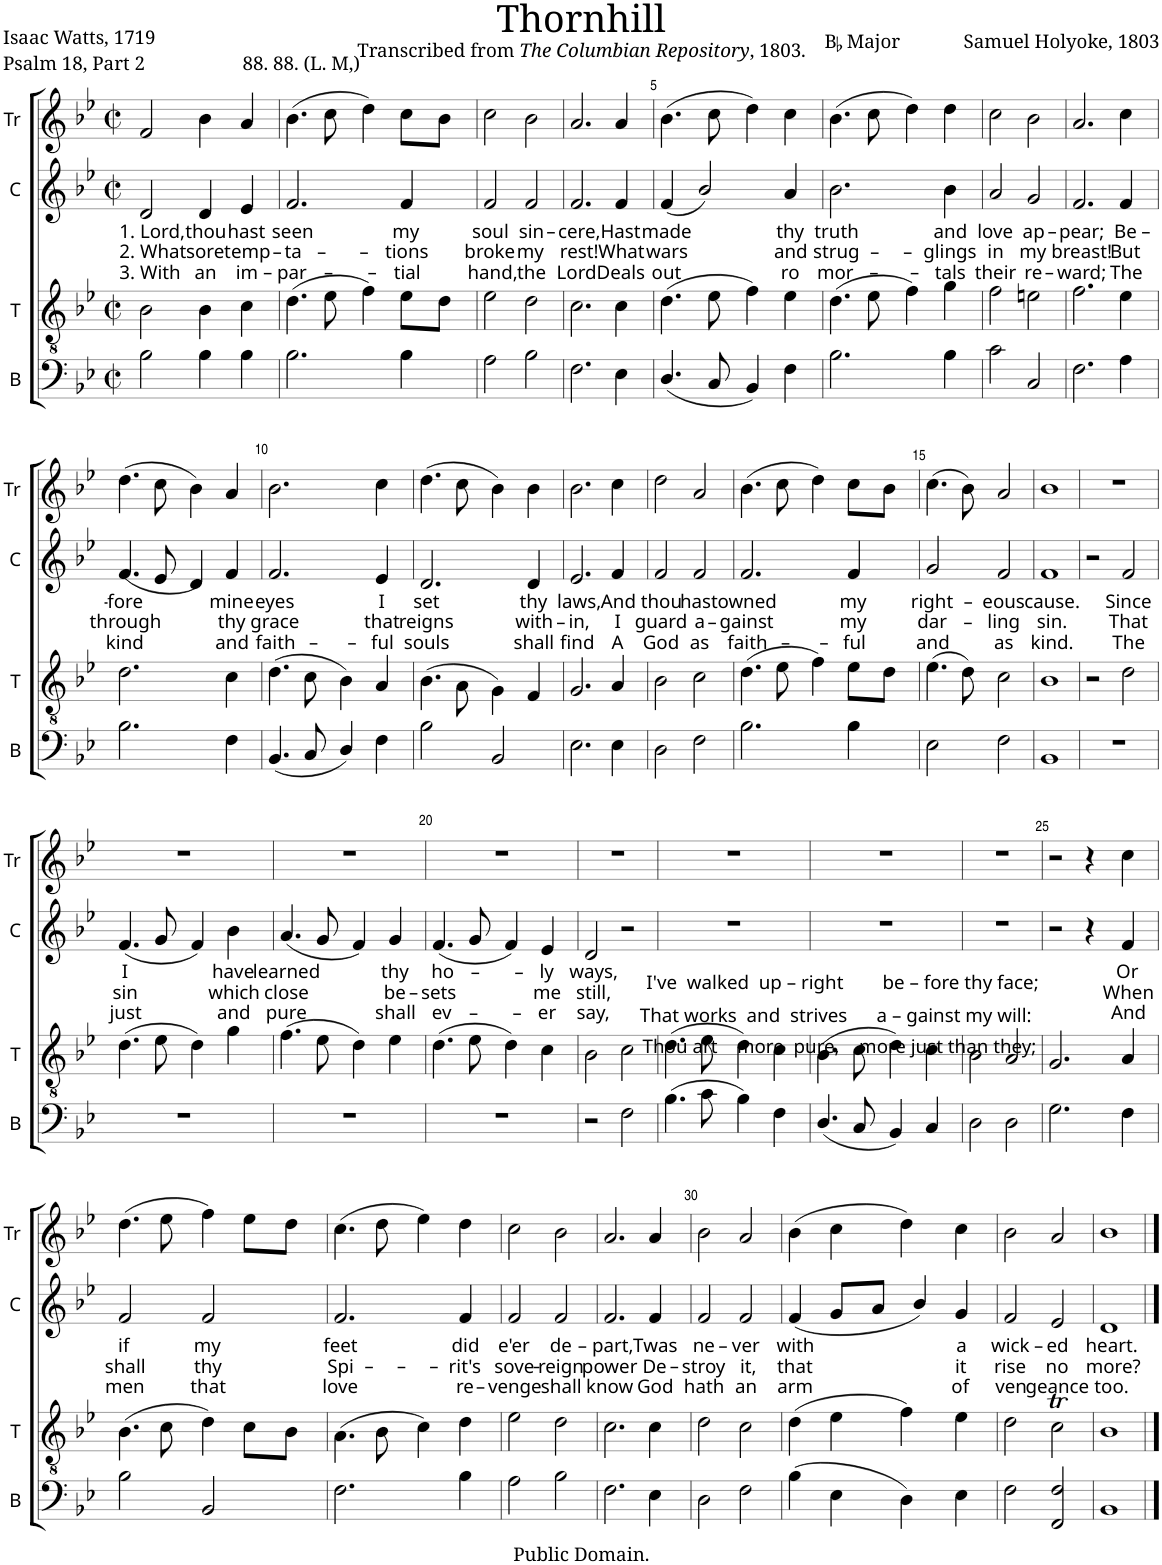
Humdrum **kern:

**kern	**kern	**kern	**text	**text	**text	**kern
*part4	*part3	*part2	*part2	*part2	*part2	*part1
*staff4	*staff3	*staff2	*staff2	*staff2	*staff2	*staff1
*I"B	*I"T	*I"C	*	*	*	*I"Tr
*I'B	*I'T	*I'C	*	*	*	*I'Tr
*clefF4	*clefGv2	*clefG2	*	*	*	*clefG2
*k[b-e-]	*k[b-e-]	*k[b-e-]	*	*	*	*k[b-e-]
*M2/2	*M2/2	*M2/2	*	*	*	*M2/2
*met(c|)	*met(c|)	*met(c|)	*	*	*	*met(c|)
=1	=1	=1	=1	=1	=1	=1
!	!	!	!LO:LY:b	!LO:LY:b	!LO:LY:b	!
2B-\	2B-\	2d/	1. Lord,	2. What	3. With	2f/
!	!	!	!LO:LY:b	!LO:LY:b	!LO:LY:b	!
4B-\	4B-\	4d/	thou	sore	an	4b-\
!	!	!	!LO:LY:b	!LO:LY:b	!LO:LY:b	!
4B-\	4c\	4e-/	hast	temp-	im-	4a/
=2	=2	=2	=2	=2	=2	=2
!	!	!	!LO:LY:b	!LO:LY:b	!LO:LY:b	!
2.B-\	(4.d\	2.f/	seen	-ta-	-par-	(4.b-\
.	8e-\	.	.	.	.	8cc\
.	4f\)	.	.	.	.	4dd\)
!	!	!	!LO:LY:b	!LO:LY:b	!LO:LY:b	!
4B-\	8e-\L	4f/	my	-tions	-tial	8cc\L
.	8d\J	.	.	.	.	8b-\J
=3	=3	=3	=3	=3	=3	=3
!	!	!	!LO:LY:b	!LO:LY:b	!LO:LY:b	!
2A\	2e-\	2f/	soul	broke	hand,	2cc\
!	!	!	!LO:LY:b	!LO:LY:b	!LO:LY:b	!
2B-\	2d\	2f/	sin-	my	the	2b-\
=4	=4	=4	=4	=4	=4	=4
!	!	!	!LO:LY:b	!LO:LY:b	!LO:LY:b	!
2.F\	2.c\	2.f/	-cere,	rest!	Lord	2.a/
!	!	!	!LO:LY:b	!LO:LY:b	!LO:LY:b	!
4E-\	4c\	4f/	Hast	What	Deals	4a/
=5	=5	=5	=5	=5	=5	=5
!	!	!	!LO:LY:b	!LO:LY:b	!LO:LY:b	!
(4.D/	(4.d\	(4f/	made	wars	out	(4.b-\
.	.	2b-/)	.	.	.	.
8C/	8e-\	.	.	.	.	8cc\
4BB-/)	4f\)	.	.	.	.	4dd\)
!	!	!	!LO:LY:b	!LO:LY:b	!LO:LY:b	!
4F\	4e-\	4a/	thy	and	ro	4cc\
=6	=6	=6	=6	=6	=6	=6
!	!	!	!LO:LY:b	!LO:LY:b	!LO:LY:b	!
2.B-\	(4.d\	2.b-\	truth	strug-	mor-	(4.b-\
.	8e-\	.	.	.	.	8cc\
.	4f\)	.	.	.	.	4dd\)
!	!	!	!LO:LY:b	!LO:LY:b	!LO:LY:b	!
4B-\	4g\	4b-\	and	-glings	-tals	4dd\
=7	=7	=7	=7	=7	=7	=7
!	!	!	!LO:LY:b	!LO:LY:b	!LO:LY:b	!
2c\	2f\	2a/	love	in	their	2cc\
!	!	!	!LO:LY:b	!LO:LY:b	!LO:LY:b	!
2C/	2en\	2g/	ap-	my	re-	2b-\
=8	=8	=8	=8	=8	=8	=8
!	!	!	!LO:LY:b	!LO:LY:b	!LO:LY:b	!
2.F\	2.f\	2.f/	-pear;	breast!	-ward;	2.a/
!	!	!	!LO:LY:b	!LO:LY:b	!LO:LY:b	!
4A\	4e-\	4f/	Be-	But	The	4cc\
!!LO:LB:g=z
=9	=9	=9	=9	=9	=9	=9
!	!	!	!LO:LY:b	!LO:LY:b	!LO:LY:b	!
2.B-\	2.d\	(4.f/	-fore	through	kind	(4.dd\
.	.	8e-/	.	.	.	8cc\
.	.	4d/)	.	.	.	4b-\)
!	!	!	!LO:LY:b	!LO:LY:b	!LO:LY:b	!
4F\	4c\	4f/	mine	thy	and	4a/
=10	=10	=10	=10	=10	=10	=10
!	!	!	!LO:LY:b	!LO:LY:b	!LO:LY:b	!
(4.BB-/	(4.d\	2.f/	eyes	grace	faith-	2.b-\
8C/	8c\	.	.	.	.	.
4D/)	4B-\)	.	.	.	.	.
!	!	!	!LO:LY:b	!LO:LY:b	!LO:LY:b	!
4F\	4A/	4e-/	I	that	-ful	4cc\
=11	=11	=11	=11	=11	=11	=11
!	!	!	!LO:LY:b	!LO:LY:b	!LO:LY:b	!
2B-\	(4.B-\	2.d/	set	reigns	souls	(4.dd\
.	8A\	.	.	.	.	8cc\
2BB-/	4G\)	.	.	.	.	4b-\)
!	!	!	!LO:LY:b	!LO:LY:b	!LO:LY:b	!
.	4F/	4d/	thy	with-	shall	4b-\
=12	=12	=12	=12	=12	=12	=12
!	!	!	!LO:LY:b	!LO:LY:b	!LO:LY:b	!
2.E-\	2.G/	2.e-/	laws,	-in,	find	2.b-\
!	!	!	!LO:LY:b	!LO:LY:b	!LO:LY:b	!
4E-\	4A/	4f/	And	I	A	4cc\
=13	=13	=13	=13	=13	=13	=13
!	!	!	!LO:LY:b	!LO:LY:b	!LO:LY:b	!
2D\	2B-\	2f/	thou	guard	God	2dd\
!	!	!	!LO:LY:b	!LO:LY:b	!LO:LY:b	!
2F\	2c\	2f/	hast	a-	as	2a/
=14	=14	=14	=14	=14	=14	=14
!	!	!	!LO:LY:b	!LO:LY:b	!LO:LY:b	!
2.B-\	(4.d\	2.f/	owned	-gainst	faith-	(4.b-\
.	8e-\	.	.	.	.	8cc\
.	4f\)	.	.	.	.	4dd\)
!	!	!	!LO:LY:b	!LO:LY:b	!LO:LY:b	!
4B-\	8e-\L	4f/	my	my	-ful	8cc\L
.	8d\J	.	.	.	.	8b-\J
=15	=15	=15	=15	=15	=15	=15
!	!	!	!LO:LY:b	!LO:LY:b	!LO:LY:b	!
2E-\	(4.e-\	2g/	right-	dar-	and	(4.cc\
.	8d\)	.	.	.	.	8b-\)
!	!	!	!LO:LY:b	!LO:LY:b	!LO:LY:b	!
2F\	2c\	2f/	-eous	-ling	as	2a/
=16	=16	=16	=16	=16	=16	=16
!	!	!	!LO:LY:b	!LO:LY:b	!LO:LY:b	!
1BB-	1B-	1f	cause.	sin.	kind.	1b-
=17	=17	=17	=17	=17	=17	=17
1r	2r	2r	.	.	.	1r
!	!	!	!LO:LY:b	!LO:LY:b	!LO:LY:b	!
.	2d\	2f/	Since	That	The	.
!!LO:LB:g=z
=18	=18	=18	=18	=18	=18	=18
!	!	!	!LO:LY:b	!LO:LY:b	!LO:LY:b	!
1r	(4.d\	(4.f/	I	sin	just	1r
.	8e-\	8g/	.	.	.	.
.	4d\)	4f/)	.	.	.	.
!	!	!	!LO:LY:b	!LO:LY:b	!LO:LY:b	!
.	4g\	4b-\	have	which	and	.
=19	=19	=19	=19	=19	=19	=19
!	!	!	!LO:LY:b	!LO:LY:b	!LO:LY:b	!
1r	(4.f\	(4.a/	learned	close	pure	1r
.	8e-\	8g/	.	.	.	.
.	4d\)	4f/)	.	.	.	.
!	!	!	!LO:LY:b	!LO:LY:b	!LO:LY:b	!
.	4e-\	4g/	thy	be-	shall	.
=20	=20	=20	=20	=20	=20	=20
!	!	!	!LO:LY:b	!LO:LY:b	!LO:LY:b	!
1r	(4.d\	(4.f/	ho-	-sets	ev-	1r
.	8e-\	8g/	.	.	.	.
.	4d\)	4f/)	.	.	.	.
!	!	!	!LO:LY:b	!LO:LY:b	!LO:LY:b	!
.	4c\	4e-/	-ly	me	-er	.
=21	=21	=21	=21	=21	=21	=21
!	!	!	!LO:LY:b	!LO:LY:b	!LO:LY:b	!
2r	2B-\	2d/	ways,	still,	say,	1r
!	!	!LO:TX:b:t=I've  walked  up – right        be – fore thy face;	!	!	!	!
!	!	!LO:TX:b:t=That works  and  strives      a – gainst my will&colon;	!	!	!	!
!	!	!LO:TX:b:t=Thou art    more  pure,    more just than they;	!	!	!	!
2F\	2c\	2r	.	.	.	.
=22	=22	=22	=22	=22	=22	=22
(4.B-\	(4.d\	1r	.	.	.	1r
8c\	8e-\	.	.	.	.	.
4B-\)	4d\)	.	.	.	.	.
4F\	4c\	.	.	.	.	.
=23	=23	=23	=23	=23	=23	=23
(4.D/	(4.B-\	1r	.	.	.	1r
8C/	8c\	.	.	.	.	.
4BB-/)	4d\)	.	.	.	.	.
4C/	4c\	.	.	.	.	.
=24	=24	=24	=24	=24	=24	=24
2D\	2B-\	1r	.	.	.	1r
2D\	2A/	.	.	.	.	.
=25	=25	=25	=25	=25	=25	=25
2.G\	2.G/	2r	.	.	.	2r
.	.	4r	.	.	.	4r
!	!	!	!LO:LY:b	!LO:LY:b	!LO:LY:b	!
4F\	4A/	4f/	Or	When	And	4cc\
!!LO:LB:g=z
=26	=26	=26	=26	=26	=26	=26
!	!	!	!LO:LY:b	!LO:LY:b	!LO:LY:b	!
2B-\	(4.B-\	2f/	if	shall	men	(4.dd\
.	8c\	.	.	.	.	8ee-\
!	!	!	!LO:LY:b	!LO:LY:b	!LO:LY:b	!
2BB-/	4d\)	2f/	my	thy	that	4ff\)
.	8c\L	.	.	.	.	8ee-\L
.	8B-\J	.	.	.	.	8dd\J
=27	=27	=27	=27	=27	=27	=27
!	!	!	!LO:LY:b	!LO:LY:b	!LO:LY:b	!
2.F\	(4.A\	2.f/	feet	Spi-	love	(4.cc\
.	8B-\	.	.	.	.	8dd\
.	4c\)	.	.	.	.	4ee-\)
!	!	!	!LO:LY:b	!LO:LY:b	!LO:LY:b	!
4B-\	4d\	4f/	did	-rit's	re-	4dd\
=28	=28	=28	=28	=28	=28	=28
!	!	!	!LO:LY:b	!LO:LY:b	!LO:LY:b	!
2A\	2e-\	2f/	e'er	sove-	-venge	2cc\
!	!	!	!LO:LY:b	!LO:LY:b	!LO:LY:b	!
2B-\	2d\	2f/	de-	-reign	shall	2b-\
=29	=29	=29	=29	=29	=29	=29
!	!	!	!LO:LY:b	!LO:LY:b	!LO:LY:b	!
2.F\	2.c\	2.f/	-part,	power	know	2.a/
!	!	!	!LO:LY:b	!LO:LY:b	!LO:LY:b	!
4E-\	4c\	4f/	Twas	De-	God	4a/
=30	=30	=30	=30	=30	=30	=30
!	!	!	!LO:LY:b	!LO:LY:b	!LO:LY:b	!
2D\	2d\	2f/	ne-	-stroy	hath	2b-\
!	!	!	!LO:LY:b	!LO:LY:b	!LO:LY:b	!
2F\	2c\	2f/	-ver	it,	an	2a/
=31	=31	=31	=31	=31	=31	=31
!	!	!	!LO:LY:b	!LO:LY:b	!LO:LY:b	!
(4B-\	(4d\	(4f/	with	that	arm	(4b-\
4E-\	4e-\	8g/L	.	.	.	4cc\
.	.	8a/J	.	.	.	.
4D\)	4f\)	4b-/)	.	.	.	4dd\)
!	!	!	!LO:LY:b	!LO:LY:b	!LO:LY:b	!
4E-\	4e-\	4g/	a	it	of	4cc\
=32	=32	=32	=32	=32	=32	=32
!	!	!	!LO:LY:b	!LO:LY:b	!LO:LY:b	!
2F\	2d\	2f/	wick-	rise	ven-	2b-\
!	!	!	!LO:LY:b	!LO:LY:b	!LO:LY:b	!
2FF/ 2F/	2cT\	2e-/	-ed	no	-geance	2a/
=33	=33	=33	=33	=33	=33	=33
!	!	!	!LO:LY:b	!LO:LY:b	!LO:LY:b	!
1BB-	1B-	1d	heart.	more?	too.	1b-
==	==	==	==	==	==	==
*-	*-	*-	*-	*-	*-	*-
